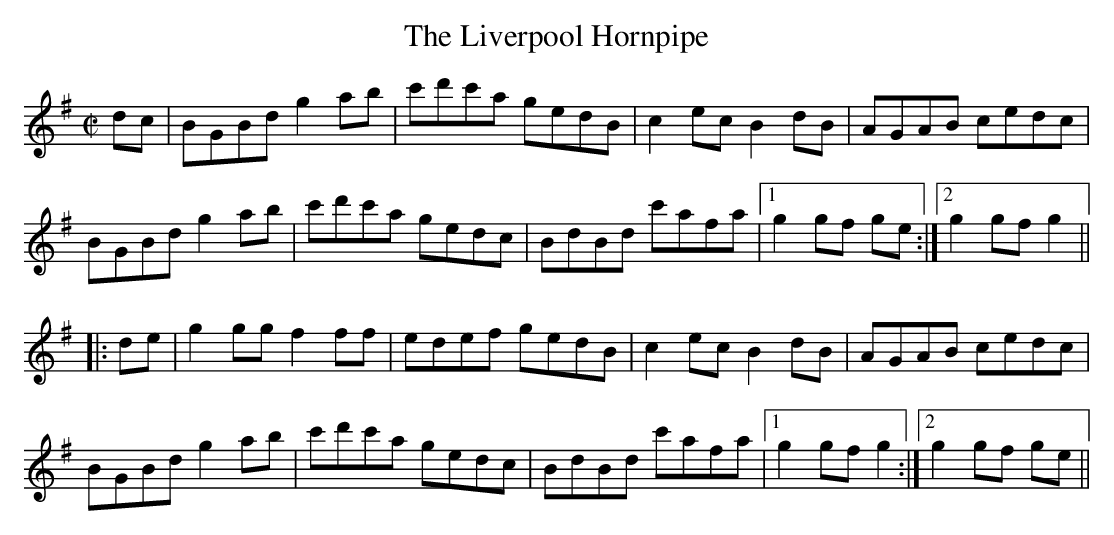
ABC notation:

X:1
T:Liverpool Hornpipe, The
M:C|
L:1/8
K:G
dc | BGBd g2ab | c'd'c'a gedB | c2ec B2dB | AGAB cedc |
BGBd g2ab | c'd'c'a gedc | BdBd c'afa |1 g2gf ge :|2 g2gf g2 ||
|: de | g2gg f2ff | edef gedB | c2ec B2dB | AGAB cedc |
BGBd g2ab | c'd'c'a gedc | BdBd c'afa |1 g2gf g2 :|2 g2gf ge ||
